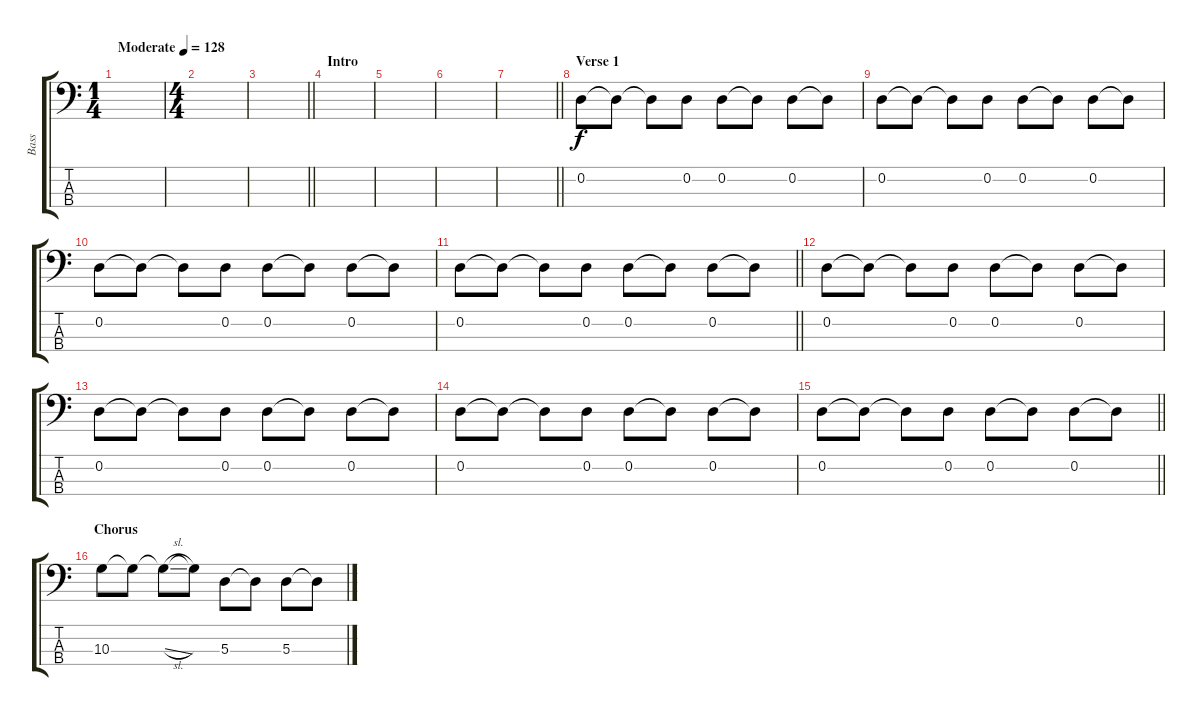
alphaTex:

\track ("Bass" "Bass") {mute instrument electricbassfinger}
\staff {score tabs}
\tuning (G2 D2 A1 E1) {hide}
\ts (1 4)
\tempo (128 "Moderate")
\clef f4
\ks c
|
\ts (4 4)
|
\barLineRight lightlight
|
\section ("" "Intro")
|
|
|
\barLineRight lightlight
|
\section ("" "Verse 1")
0.2.8 0.2{t}.8 0.2{t}.8 0.2.8 0.2.8 0.2{t}.8 0.2.8 0.2{t}.8 |
0.2.8 0.2{t}.8 0.2{t}.8 0.2.8 0.2.8 0.2{t}.8 0.2.8 0.2{t}.8 |
0.2.8 0.2{t}.8 0.2{t}.8 0.2.8 0.2.8 0.2{t}.8 0.2.8 0.2{t}.8 |
\barLineRight lightlight
0.2.8 0.2{t}.8 0.2{t}.8 0.2.8 0.2.8 0.2{t}.8 0.2.8 0.2{t}.8 |
0.2.8 0.2{t}.8 0.2{t}.8 0.2.8 0.2.8 0.2{t}.8 0.2.8 0.2{t}.8 |
0.2.8 0.2{t}.8 0.2{t}.8 0.2.8 0.2.8 0.2{t}.8 0.2.8 0.2{t}.8 |
0.2.8 0.2{t}.8 0.2{t}.8 0.2.8 0.2.8 0.2{t}.8 0.2.8 0.2{t}.8 |
\barLineRight lightlight
0.2.8 0.2{t}.8 0.2{t}.8 0.2.8 0.2.8 0.2{t}.8 0.2.8 0.2{t}.8 |
\section ("" "Chorus")
10.3.8 10.3{t}.8 10.3{sl t}.8 10.3{t}.8 5.3.8 5.3{t}.8 5.3.8 5.3{t}.8
